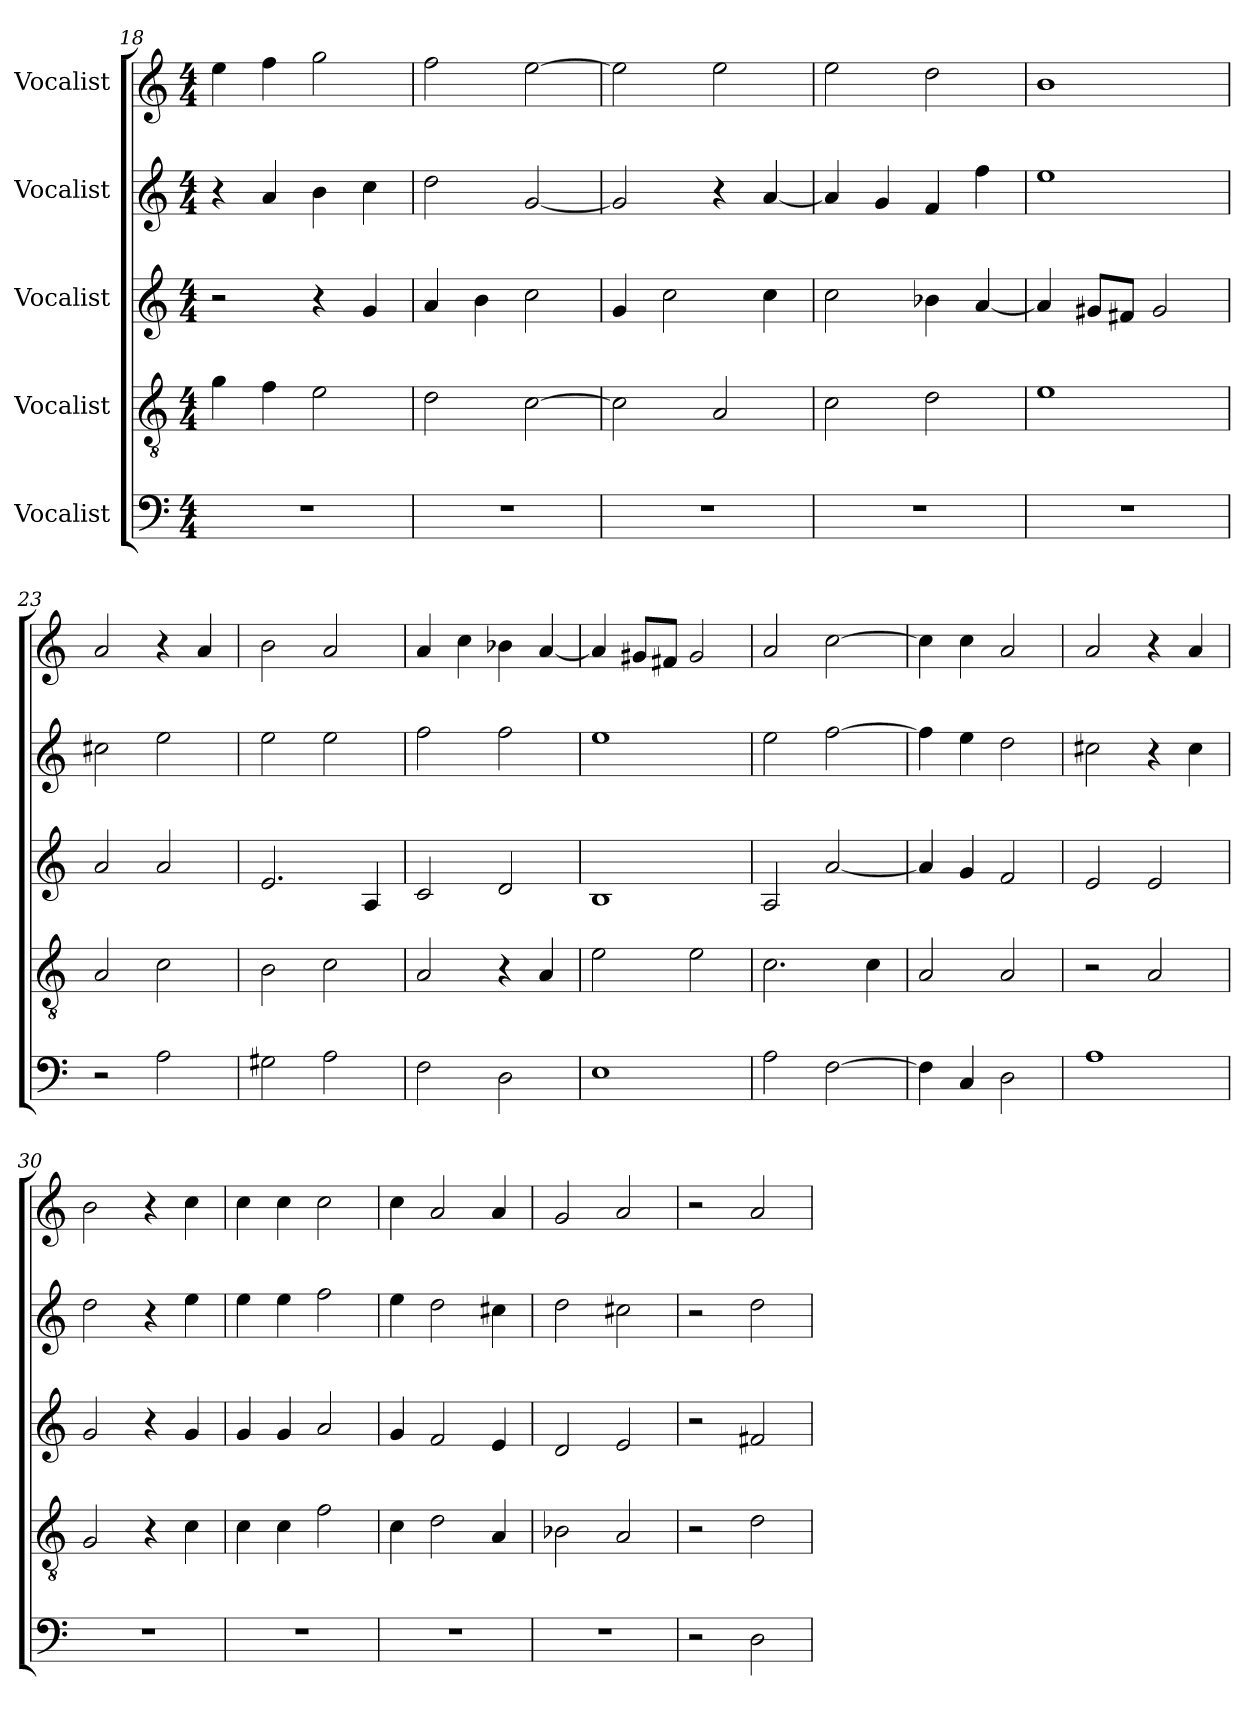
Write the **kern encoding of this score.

**kern	**kern	**kern	**kern	**kern
*part5	*part4	*part3	*part2	*part1
*staff5	*staff4	*staff3	*staff2	*staff1
*I"Vocalist	*I"Vocalist	*I"Vocalist	*I"Vocalist	*I"Vocalist
*clefF4	*clefGv2	*clefG2	*clefG2	*clefG2
*k[]	*k[]	*k[]	*k[]	*k[]
*M4/4	*M4/4	*M4/4	*M4/4	*M4/4
=18	=18	=18	=18	=18
1r	4g\	2r	4r	4ee\
.	4f\	.	4a/	4ff\
.	2e\	4r	4b\	2gg\
.	.	4g/	4cc\	.
=19	=19	=19	=19	=19
1r	2d\	4a/	2dd\	2ff\
.	.	4b\	.	.
.	[2c\	2cc\	[2g/	[2ee\
=20	=20	=20	=20	=20
1r	2c\]	4g/	2g/]	2ee\]
.	.	2cc\	.	.
.	2A/	.	4r	2ee\
.	.	4cc\	[4a/	.
=21	=21	=21	=21	=21
1r	2c\	2cc\	4a/]	2ee\
.	.	.	4g/	.
.	2d\	4b-X\	4f/	2dd\
.	.	[4a/	4ff\	.
=22	=22	=22	=22	=22
1r	1e	4a/]	1ee	1b
.	.	8g#X/L	.	.
.	.	8f#X/J	.	.
.	.	2g#/	.	.
=23	=23	=23	=23	=23
2r	2A/	2a/	2cc#X\	2a/
2A\	2c\	2a/	2ee\	4r
.	.	.	.	4a/
=24	=24	=24	=24	=24
2G#X\	2B\	2.e/	2ee\	2b\
2A\	2c\	.	2ee\	2a/
.	.	4A/	.	.
=25	=25	=25	=25	=25
2F\	2A/	2c/	2ff\	4a/
.	.	.	.	4cc\
2D\	4r	2d/	2ff\	4b-X\
.	4A/	.	.	[4a/
=26	=26	=26	=26	=26
1E	2e\	1B	1ee	4a/]
.	.	.	.	8g#X/L
.	.	.	.	8f#X/J
.	2e\	.	.	2g#/
=27	=27	=27	=27	=27
2A\	2.c\	2A/	2ee\	2a/
[2F\	.	[2a/	[2ff\	[2cc\
.	4c\	.	.	.
=28	=28	=28	=28	=28
4F\]	2A/	4a/]	4ff\]	4cc\]
4C/	.	4g/	4ee\	4cc\
2D\	2A/	2f/	2dd\	2a/
=29	=29	=29	=29	=29
1A	2r	2e/	2cc#X\	2a/
.	2A/	2e/	4r	4r
.	.	.	4cc#\	4a/
=30	=30	=30	=30	=30
1r	2G/	2g/	2dd\	2b\
.	4r	4r	4r	4r
.	4c\	4g/	4ee\	4cc\
=31	=31	=31	=31	=31
1r	4c\	4g/	4ee\	4cc\
.	4c\	4g/	4ee\	4cc\
.	2f\	2a/	2ff\	2cc\
=32	=32	=32	=32	=32
1r	4c\	4g/	4ee\	4cc\
.	2d\	2f/	2dd\	2a/
.	4A/	4e/	4cc#X\	4a/
=33	=33	=33	=33	=33
1r	2B-X\	2d/	2dd\	2g/
.	2A/	2e/	2cc#X\	2a/
=34	=34	=34	=34	=34
2r	2r	2r	2r	2r
2D\	2d\	2f#X/	2dd\	2a/
=	=	=	=	=
*-	*-	*-	*-	*-
